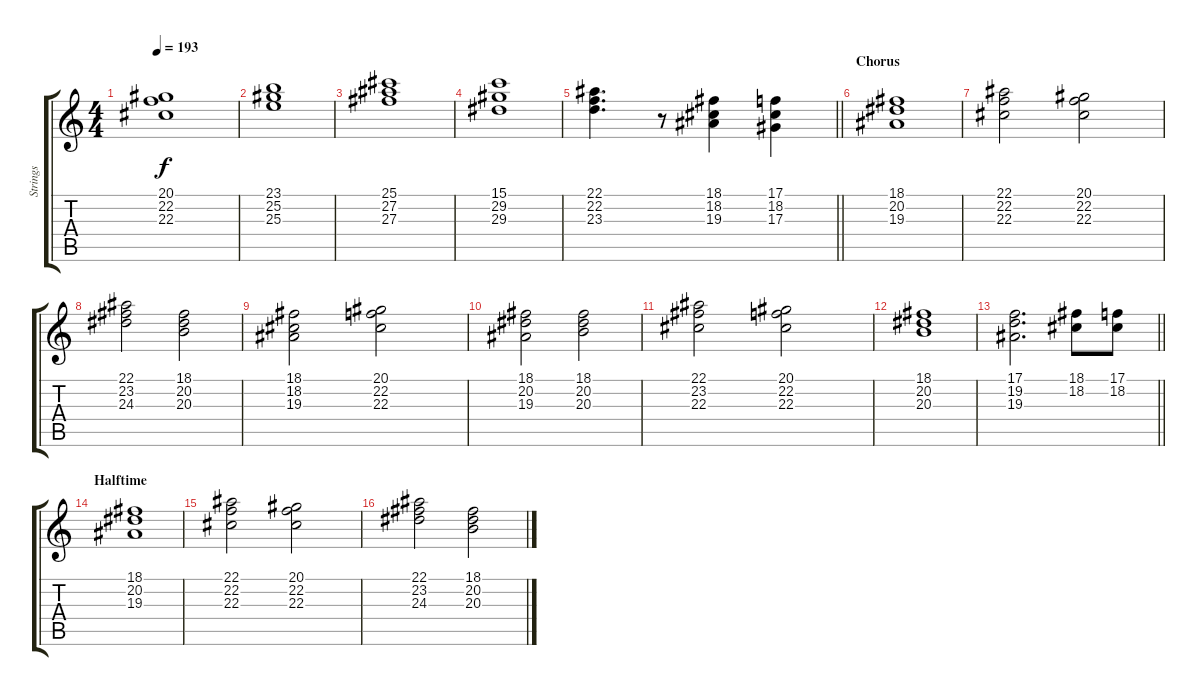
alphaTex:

\track ("Strings" "Strings") {instrument stringensemble1}
\staff {score tabs}
\tuning (C4 G3 Eb3 Bb2 F2 C2) {hide}
\ts (4 4)
\tempo 193
\clef g2
\ks c
(20.1 22.2 22.3).1{dy f} |
(23.1 25.2 25.3).1 |
(25.1 27.2 27.3).1 |
(15.1 29.2 29.3).1 |
\barLineRight lightlight
(22.1 22.2 23.3).4{d} r.8 (18.1 18.2 19.3).4 (17.1 18.2 17.3).4 |
\section ("" "Chorus")
(18.1 20.2 19.3).1 |
(22.1 22.2 22.3).2 (20.1 22.2 22.3).2 |
(22.1 23.2 24.3).2 (18.1 20.2 20.3).2 |
(18.1 18.2 19.3).2 (20.1 22.2 22.3).2 |
(18.1 20.2 19.3).2 (18.1 20.2 20.3).2 |
(22.1 23.2 22.3).2 (20.1 22.2 22.3).2 |
(18.1 20.2 20.3).1 |
\barLineRight lightlight
(17.1 19.2 19.3).2{d} (18.1 18.2).8 (17.1 18.2).8 |
\section ("" "Halftime")
(18.1 20.2 19.3).1 |
(22.1 22.2 22.3).2 (20.1 22.2 22.3).2 |
(22.1 23.2 24.3).2 (18.1 20.2 20.3).2
